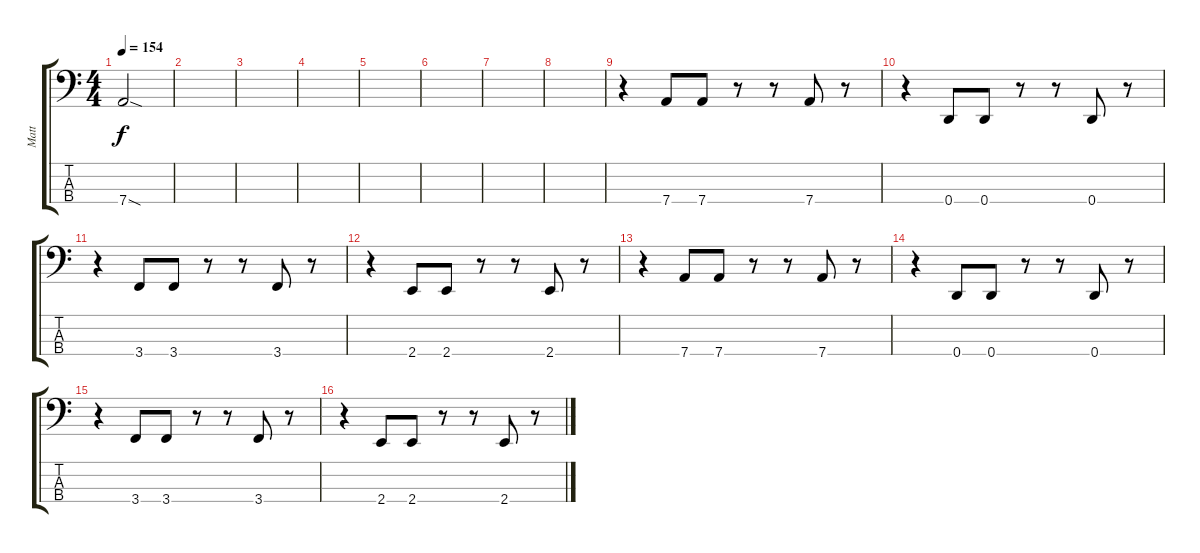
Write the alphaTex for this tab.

\track ("Matt" "Matt") {instrument electricbasspick}
\staff {score tabs}
\tuning (G2 D2 A1 D1) {hide}
\ts (4 4)
\tempo 154
\clef f4
\ks c
7.4{sod}.2{dy f} |
|
|
|
|
|
|
|
r.4 7.4.8 7.4.8 r.8 r.8 7.4.8 r.8 |
r.4 0.4.8 0.4.8 r.8 r.8 0.4.8 r.8 |
r.4 3.4.8 3.4.8 r.8 r.8 3.4.8 r.8 |
r.4 2.4.8 2.4.8 r.8 r.8 2.4.8 r.8 |
r.4 7.4.8 7.4.8 r.8 r.8 7.4.8 r.8 |
r.4 0.4.8 0.4.8 r.8 r.8 0.4.8 r.8 |
r.4 3.4.8 3.4.8 r.8 r.8 3.4.8 r.8 |
r.4 2.4.8 2.4.8 r.8 r.8 2.4.8 r.8
